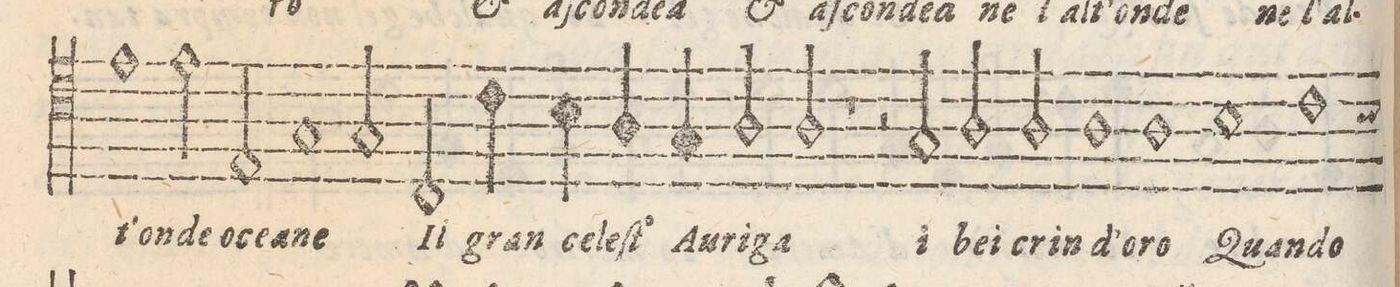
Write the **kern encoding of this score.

**kern	**text
*I"TENORE	*
*clefC4	*
*k[]	*
*met(C)	*
*M2/1	*
1e	-t'on-
=17-	=17-
2e\	-de o-
2E/	-ce-
1G	-a-
=18-	=18-
2G/	-ne
2C/	Il
4c\	gran
4B\	ce-
4A/	-leſt
4G/	Au-
=19-	=19-
2A/	-ri-
2A/	-ga
1r	.
=20-	=20-
2r	.
2G/	i
2A/	bei
2A/	crin
=21-	=21-
1A	d'o-
1A	-ro
=22-	=22-
1B	Quan-
1c	-do
=23-	=23-
*-	*-
